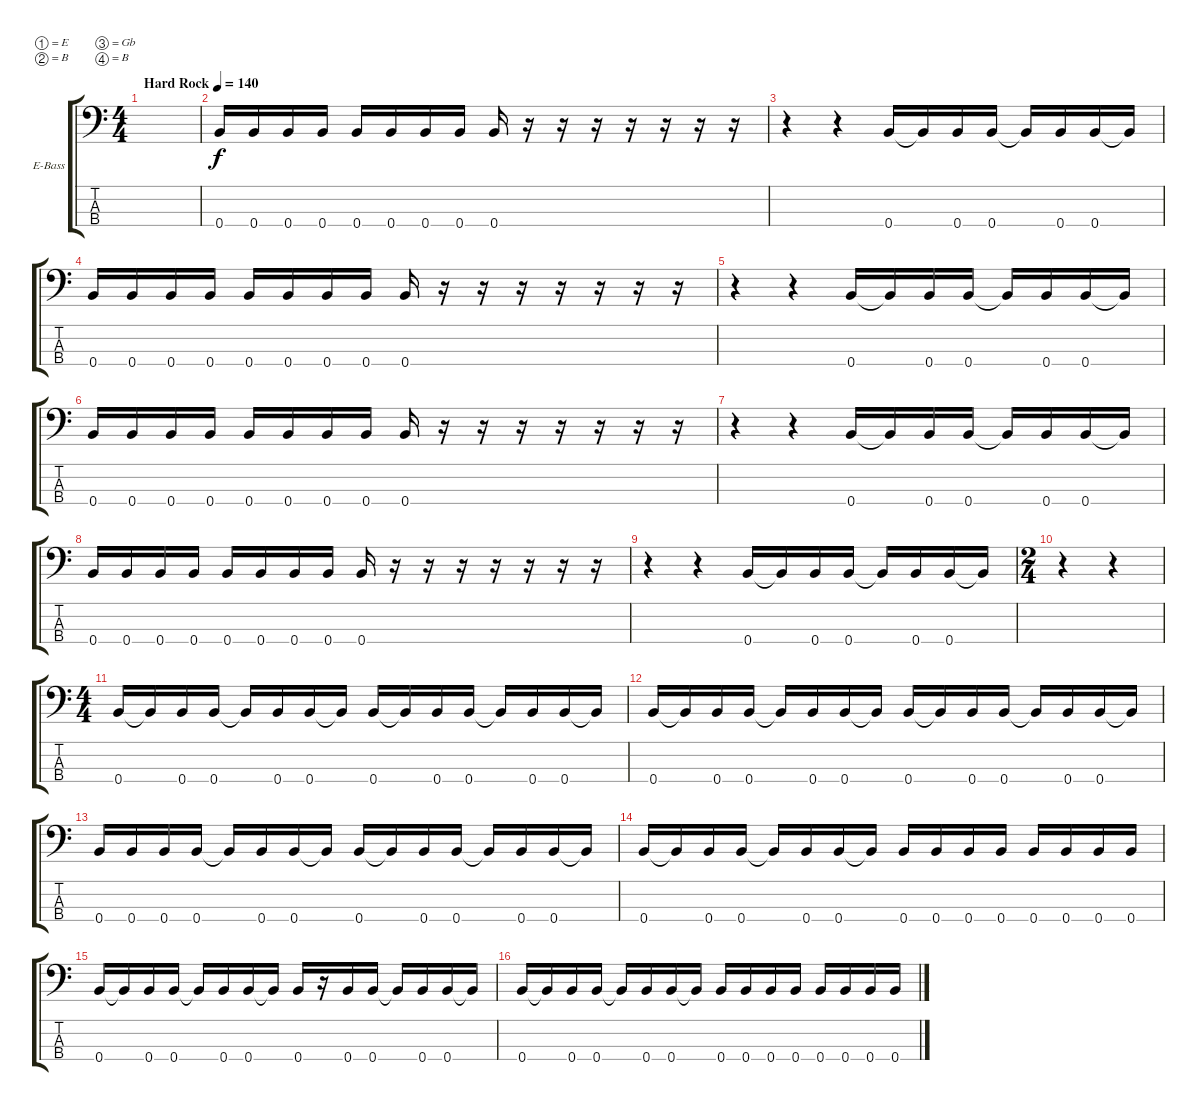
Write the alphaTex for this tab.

\bracketExtendMode groupsimilarinstruments
\firstSystemTrackNameOrientation horizontal
\otherSystemsTrackNameOrientation horizontal
\track ("Bass" "E-Bass") {instrument electricbassfinger}
\staff {score tabs}
\tuning (E3 B2 Gb2 B1)
\ts (4 4)
\beaming (8 2 2 2 2)
\tempo (140 "Hard Rock")
\clef f4
\scale
0.487395
\ks c
|
\scale
0.256303 0.4.16 0.4.16 0.4.16 0.4.16 0.4.16 0.4.16 0.4.16 0.4.16 0.4.16 r.16 r.16 r.16 r.16 r.16 r.16 r.16 |
\scale
0.256303 r.4 r.4 0.4.16 0.4{t}.16 0.4.16 0.4.16 0.4{t}.16 0.4.16 0.4.16 0.4{t}.16 |
\scale
0.333333 0.4.16 0.4.16 0.4.16 0.4.16 0.4.16 0.4.16 0.4.16 0.4.16 0.4.16 r.16 r.16 r.16 r.16 r.16 r.16 r.16 |
\scale
0.333333 r.4 r.4 0.4.16 0.4{t}.16 0.4.16 0.4.16 0.4{t}.16 0.4.16 0.4.16 0.4{t}.16 |
\scale
0.333333 0.4.16 0.4.16 0.4.16 0.4.16 0.4.16 0.4.16 0.4.16 0.4.16 0.4.16 r.16 r.16 r.16 r.16 r.16 r.16 r.16 |
\scale
0.333333 r.4 r.4 0.4.16 0.4{t}.16 0.4.16 0.4.16 0.4{t}.16 0.4.16 0.4.16 0.4{t}.16 |
\scale
0.333333 0.4.16 0.4.16 0.4.16 0.4.16 0.4.16 0.4.16 0.4.16 0.4.16 0.4.16 r.16 r.16 r.16 r.16 r.16 r.16 r.16 |
\scale
0.333333 r.4 r.4 0.4.16 0.4{t}.16 0.4.16 0.4.16 0.4{t}.16 0.4.16 0.4.16 0.4{t}.16 |
\ts (2 4)
\beaming (8 2 2)
\scale
0.395904 r.4 r.4 |
\ts (4 4)
\beaming (8 2 2 2 2)
\scale
0.395904 0.4.16 0.4{t}.16 0.4.16 0.4.16 0.4{t}.16 0.4.16 0.4.16 0.4{t}.16 0.4.16 0.4{t}.16 0.4.16 0.4.16 0.4{t}.16 0.4.16 0.4.16 0.4{t}.16 |
\scale
0.208191 0.4.16 0.4{t}.16 0.4.16 0.4.16 0.4{t}.16 0.4.16 0.4.16 0.4{t}.16 0.4.16 0.4{t}.16 0.4.16 0.4.16 0.4{t}.16 0.4.16 0.4.16 0.4{t}.16 |
\scale
0.333333 0.4.16 0.4.16 0.4.16 0.4.16 0.4{t}.16 0.4.16 0.4.16 0.4{t}.16 0.4.16 0.4{t}.16 0.4.16 0.4.16 0.4{t}.16 0.4.16 0.4.16 0.4{t}.16 |
\scale
0.333333 0.4.16 0.4{t}.16 0.4.16 0.4.16 0.4{t}.16 0.4.16 0.4.16 0.4{t}.16 0.4.16 0.4.16 0.4.16 0.4.16 0.4.16 0.4.16 0.4.16 0.4.16 |
\scale
0.333333 0.4.16 0.4{t}.16 0.4.16 0.4.16 0.4{t}.16 0.4.16 0.4.16 0.4{t}.16 0.4.16 r.16 0.4.16 0.4.16 0.4{t}.16 0.4.16 0.4.16 0.4{t}.16 |
\scale
0.333333 0.4.16 0.4{t}.16 0.4.16 0.4.16 0.4{t}.16 0.4.16 0.4.16 0.4{t}.16 0.4.16 0.4.16 0.4.16 0.4.16 0.4.16 0.4.16 0.4.16 0.4.16
